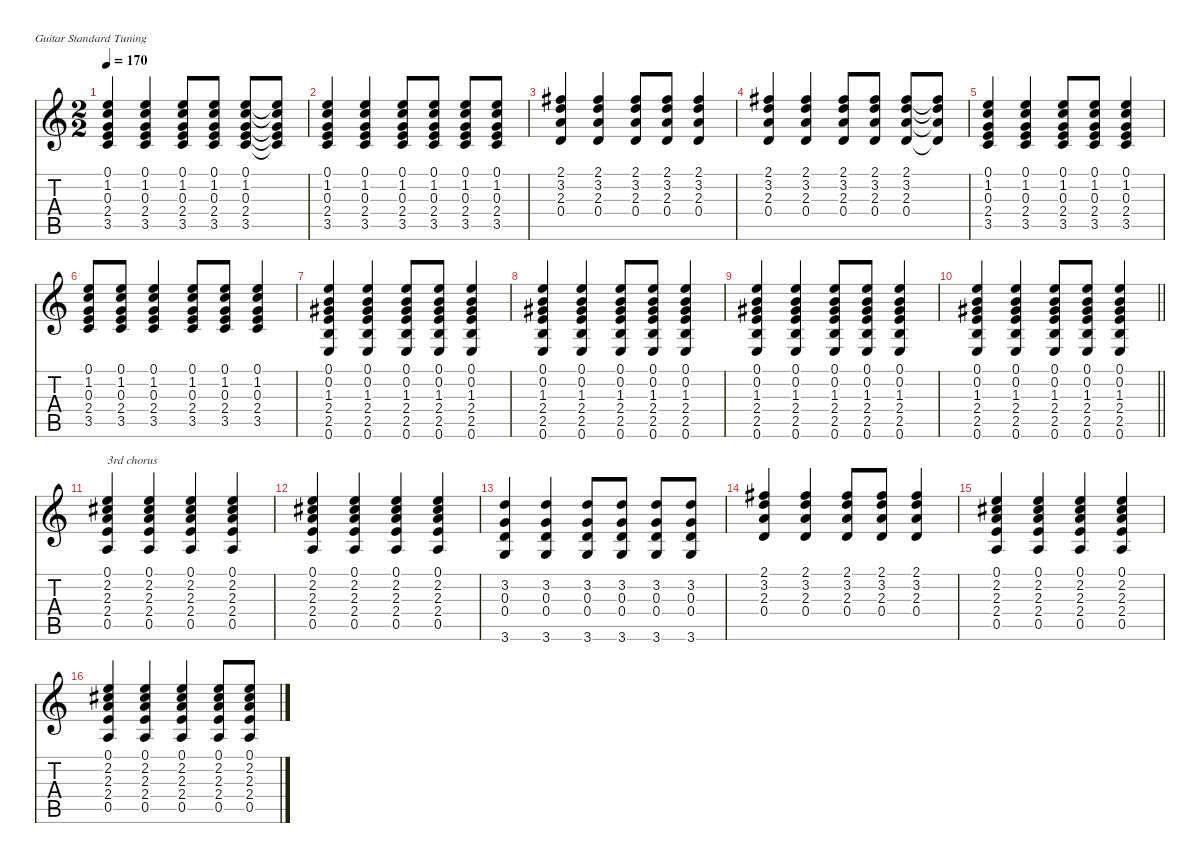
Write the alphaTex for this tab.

\defaultSystemsLayout 4
\hideDynamics
\bracketExtendMode nobrackets
\singleTrackTrackNamePolicy hidden
\multiTrackTrackNamePolicy hidden
\firstSystemTrackNameMode fullname
\firstSystemTrackNameOrientation horizontal
\otherSystemsTrackNameOrientation horizontal
\track ("Acoustic III" "n.guit.") {instrument acousticguitarnylon}
\staff {score tabs}
\tuning (E4 B3 G3 D3 A2 E2)
\ts (2 2)
\tempo 170
\clef g2
\ks c
(0.1 1.2 0.3 2.4 3.5).4{dy f beam Up} (0.1 1.2 0.3 2.4 3.5).4{beam Up} (0.1 1.2 0.3 2.4 3.5).8{beam Up} (0.1 1.2 0.3 2.4 3.5).8{beam Up} (0.1 1.2 0.3 2.4 3.5).8{beam Up} (0.1{t} 1.2{t} 0.3{t} 2.4{t} 3.5{t}).8{beam Up} |
(0.1 1.2 0.3 2.4 3.5).4{beam Up} (0.1 1.2 0.3 2.4 3.5).4{beam Up} (0.1 1.2 0.3 2.4 3.5).8{beam Up} (0.1 1.2 0.3 2.4 3.5).8{beam Up} (0.1 1.2 0.3 2.4 3.5).8{beam Up} (0.1 1.2 0.3 2.4 3.5).8{beam Up} |
(2.1{acc #} 3.2 2.3 0.4).4{beam Up} (2.1{acc #} 3.2 2.3 0.4).4{beam Up} (2.1{acc #} 3.2 2.3 0.4).8{beam Up} (2.1{acc #} 3.2 2.3 0.4).8{beam Up} (2.1{acc #} 3.2 2.3 0.4).4{beam Up} |
(2.1{acc #} 3.2 2.3 0.4).4{beam Up} (2.1{acc #} 3.2 2.3 0.4).4{beam Up} (2.1{acc #} 3.2 2.3 0.4).8{beam Up} (2.1{acc #} 3.2 2.3 0.4).8{beam Up} (2.1{acc #} 3.2 2.3 0.4).8{beam Up} (2.1{t acc #} 3.2{t} 2.3{t} 0.4{t}).8{beam Up} |
(0.1 1.2 0.3 2.4 3.5).4{beam Up} (0.1 1.2 0.3 2.4 3.5).4{beam Up} (0.1 1.2 0.3 2.4 3.5).8{beam Up} (0.1 1.2 0.3 2.4 3.5).8{beam Up} (0.1 1.2 0.3 2.4 3.5).4{beam Up} |
(0.1 1.2 0.3 2.4 3.5).8{beam Up} (0.1 1.2 0.3 2.4 3.5).8{beam Up} (0.1 1.2 0.3 2.4 3.5).4{beam Up} (0.1 1.2 0.3 2.4 3.5).8{beam Up} (0.1 1.2 0.3 2.4 3.5).8{beam Up} (0.1 1.2 0.3 2.4 3.5).4{beam Up} |
(0.1 0.2 1.3{acc #} 2.4 2.5 0.6).4{beam Up} (0.1 0.2 1.3{acc #} 2.4 2.5 0.6).4{beam Up} (0.1 0.2 1.3{acc #} 2.4 2.5 0.6).8{beam Up} (0.1 0.2 1.3{acc #} 2.4 2.5 0.6).8{beam Up} (0.1 0.2 1.3{acc #} 2.4 2.5 0.6).4{beam Up} |
(0.1 0.2 1.3{acc #} 2.4 2.5 0.6).4{beam Up} (0.1 0.2 1.3{acc #} 2.4 2.5 0.6).4{beam Up} (0.1 0.2 1.3{acc #} 2.4 2.5 0.6).8{beam Up} (0.1 0.2 1.3{acc #} 2.4 2.5 0.6).8{beam Up} (0.1 0.2 1.3{acc #} 2.4 2.5 0.6).4{beam Up} |
(0.1 0.2 1.3{acc #} 2.4 2.5 0.6).4{beam Up} (0.1 0.2 1.3{acc #} 2.4 2.5 0.6).4{beam Up} (0.1 0.2 1.3{acc #} 2.4 2.5 0.6).8{beam Up} (0.1 0.2 1.3{acc #} 2.4 2.5 0.6).8{beam Up} (0.1 0.2 1.3{acc #} 2.4 2.5 0.6).4{beam Up} |
\barLineRight lightlight
(0.1 0.2 1.3{acc #} 2.4 2.5 0.6).4{beam Up} (0.1 0.2 1.3{acc #} 2.4 2.5 0.6).4{beam Up} (0.1 0.2 1.3{acc #} 2.4 2.5 0.6).8{beam Up} (0.1 0.2 1.3{acc #} 2.4 2.5 0.6).8{beam Up} (0.1 0.2 1.3{acc #} 2.4 2.5 0.6).4{beam Up} |
(0.1 2.2{acc #} 2.3 2.4 0.5).4{txt "3rd chorus" beam Up} (0.1 2.2{acc #} 2.3 2.4 0.5).4{beam Up} (0.1 2.2{acc #} 2.3 2.4 0.5).4{beam Up} (0.1 2.2{acc #} 2.3 2.4 0.5).4{beam Up} |
(0.1 2.2{acc #} 2.3 2.4 0.5).4{beam Up} (0.1 2.2{acc #} 2.3 2.4 0.5).4{beam Up} (0.1 2.2{acc #} 2.3 2.4 0.5).4{beam Up} (0.1 2.2{acc #} 2.3 2.4 0.5).4{beam Up} |
(3.2 0.3 0.4 3.6).4{beam Up} (3.2 0.3 0.4 3.6).4{beam Up} (3.2 0.3 0.4 3.6).8{beam Up} (3.2 0.3 0.4 3.6).8{beam Up} (3.2 0.3 0.4 3.6).8{beam Up} (3.2 0.3 0.4 3.6).8{beam Up} |
(2.1{acc #} 3.2 2.3 0.4).4{beam Up} (2.1{acc #} 3.2 2.3 0.4).4{beam Up} (2.1{acc #} 3.2 2.3 0.4).8{beam Up} (2.1{acc #} 3.2 2.3 0.4).8{beam Up} (2.1{acc #} 3.2 2.3 0.4).4{beam Up} |
(0.1 2.2{acc #} 2.3 2.4 0.5).4{beam Up} (0.1 2.2{acc #} 2.3 2.4 0.5).4{beam Up} (0.1 2.2{acc #} 2.3 2.4 0.5).4{beam Up} (0.1 2.2{acc #} 2.3 2.4 0.5).4{beam Up} |
(0.1 2.2{acc #} 2.3 2.4 0.5).4{beam Up} (0.1 2.2{acc #} 2.3 2.4 0.5).4{beam Up} (0.1 2.2{acc #} 2.3 2.4 0.5).4{beam Up} (0.1 2.2{acc #} 2.3 2.4 0.5).8{beam Up} (0.1 2.2{acc #} 2.3 2.4 0.5).8{beam Up}
